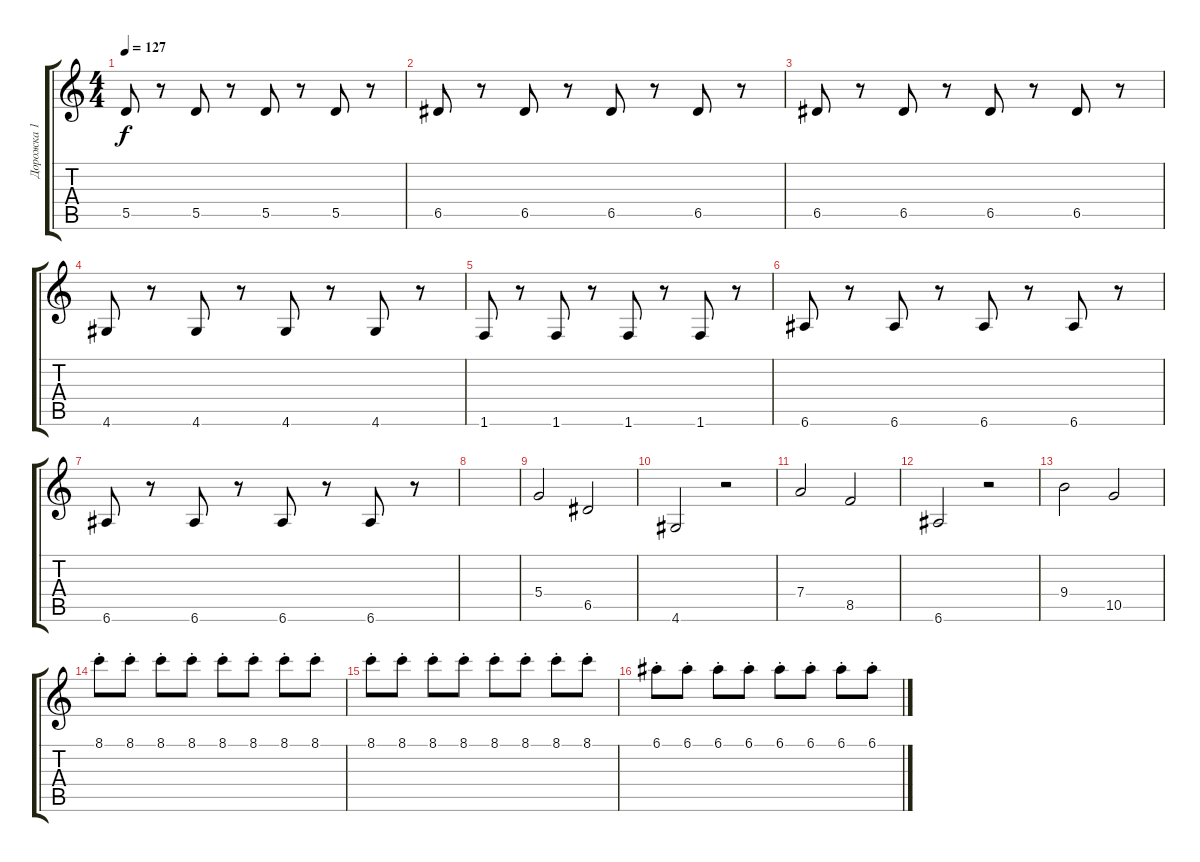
\track ("Дорожка 1" "Дорожка 1") {instrument distortionguitar}
\staff {score tabs}
\tuning (E4 B3 G3 D3 A2 E2) {hide}
\ts (4 4)
\tempo 127
\clef g2
\ks c
5.5.8{dy f} r.8 5.5.8 r.8 5.5.8 r.8 5.5.8 r.8 |
6.5.8 r.8 6.5.8 r.8 6.5.8 r.8 6.5.8 r.8 |
6.5.8 r.8 6.5.8 r.8 6.5.8 r.8 6.5.8 r.8 |
4.6.8 r.8 4.6.8 r.8 4.6.8 r.8 4.6.8 r.8 |
1.6.8 r.8 1.6.8 r.8 1.6.8 r.8 1.6.8 r.8 |
6.6.8 r.8 6.6.8 r.8 6.6.8 r.8 6.6.8 r.8 |
6.6.8 r.8 6.6.8 r.8 6.6.8 r.8 6.6.8 r.8 |
|
5.4.2 6.5.2 |
4.6.2 r.2 |
7.4.2 8.5.2 |
6.6.2 r.2 |
9.4.2 10.5.2 |
8.1{st}.8 8.1{st}.8 8.1{st}.8 8.1{st}.8 8.1{st}.8 8.1{st}.8 8.1{st}.8 8.1{st}.8 |
8.1{st}.8 8.1{st}.8 8.1{st}.8 8.1{st}.8 8.1{st}.8 8.1{st}.8 8.1{st}.8 8.1{st}.8 |
6.1{st}.8 6.1{st}.8 6.1{st}.8 6.1{st}.8 6.1{st}.8 6.1{st}.8 6.1{st}.8 6.1{st}.8
